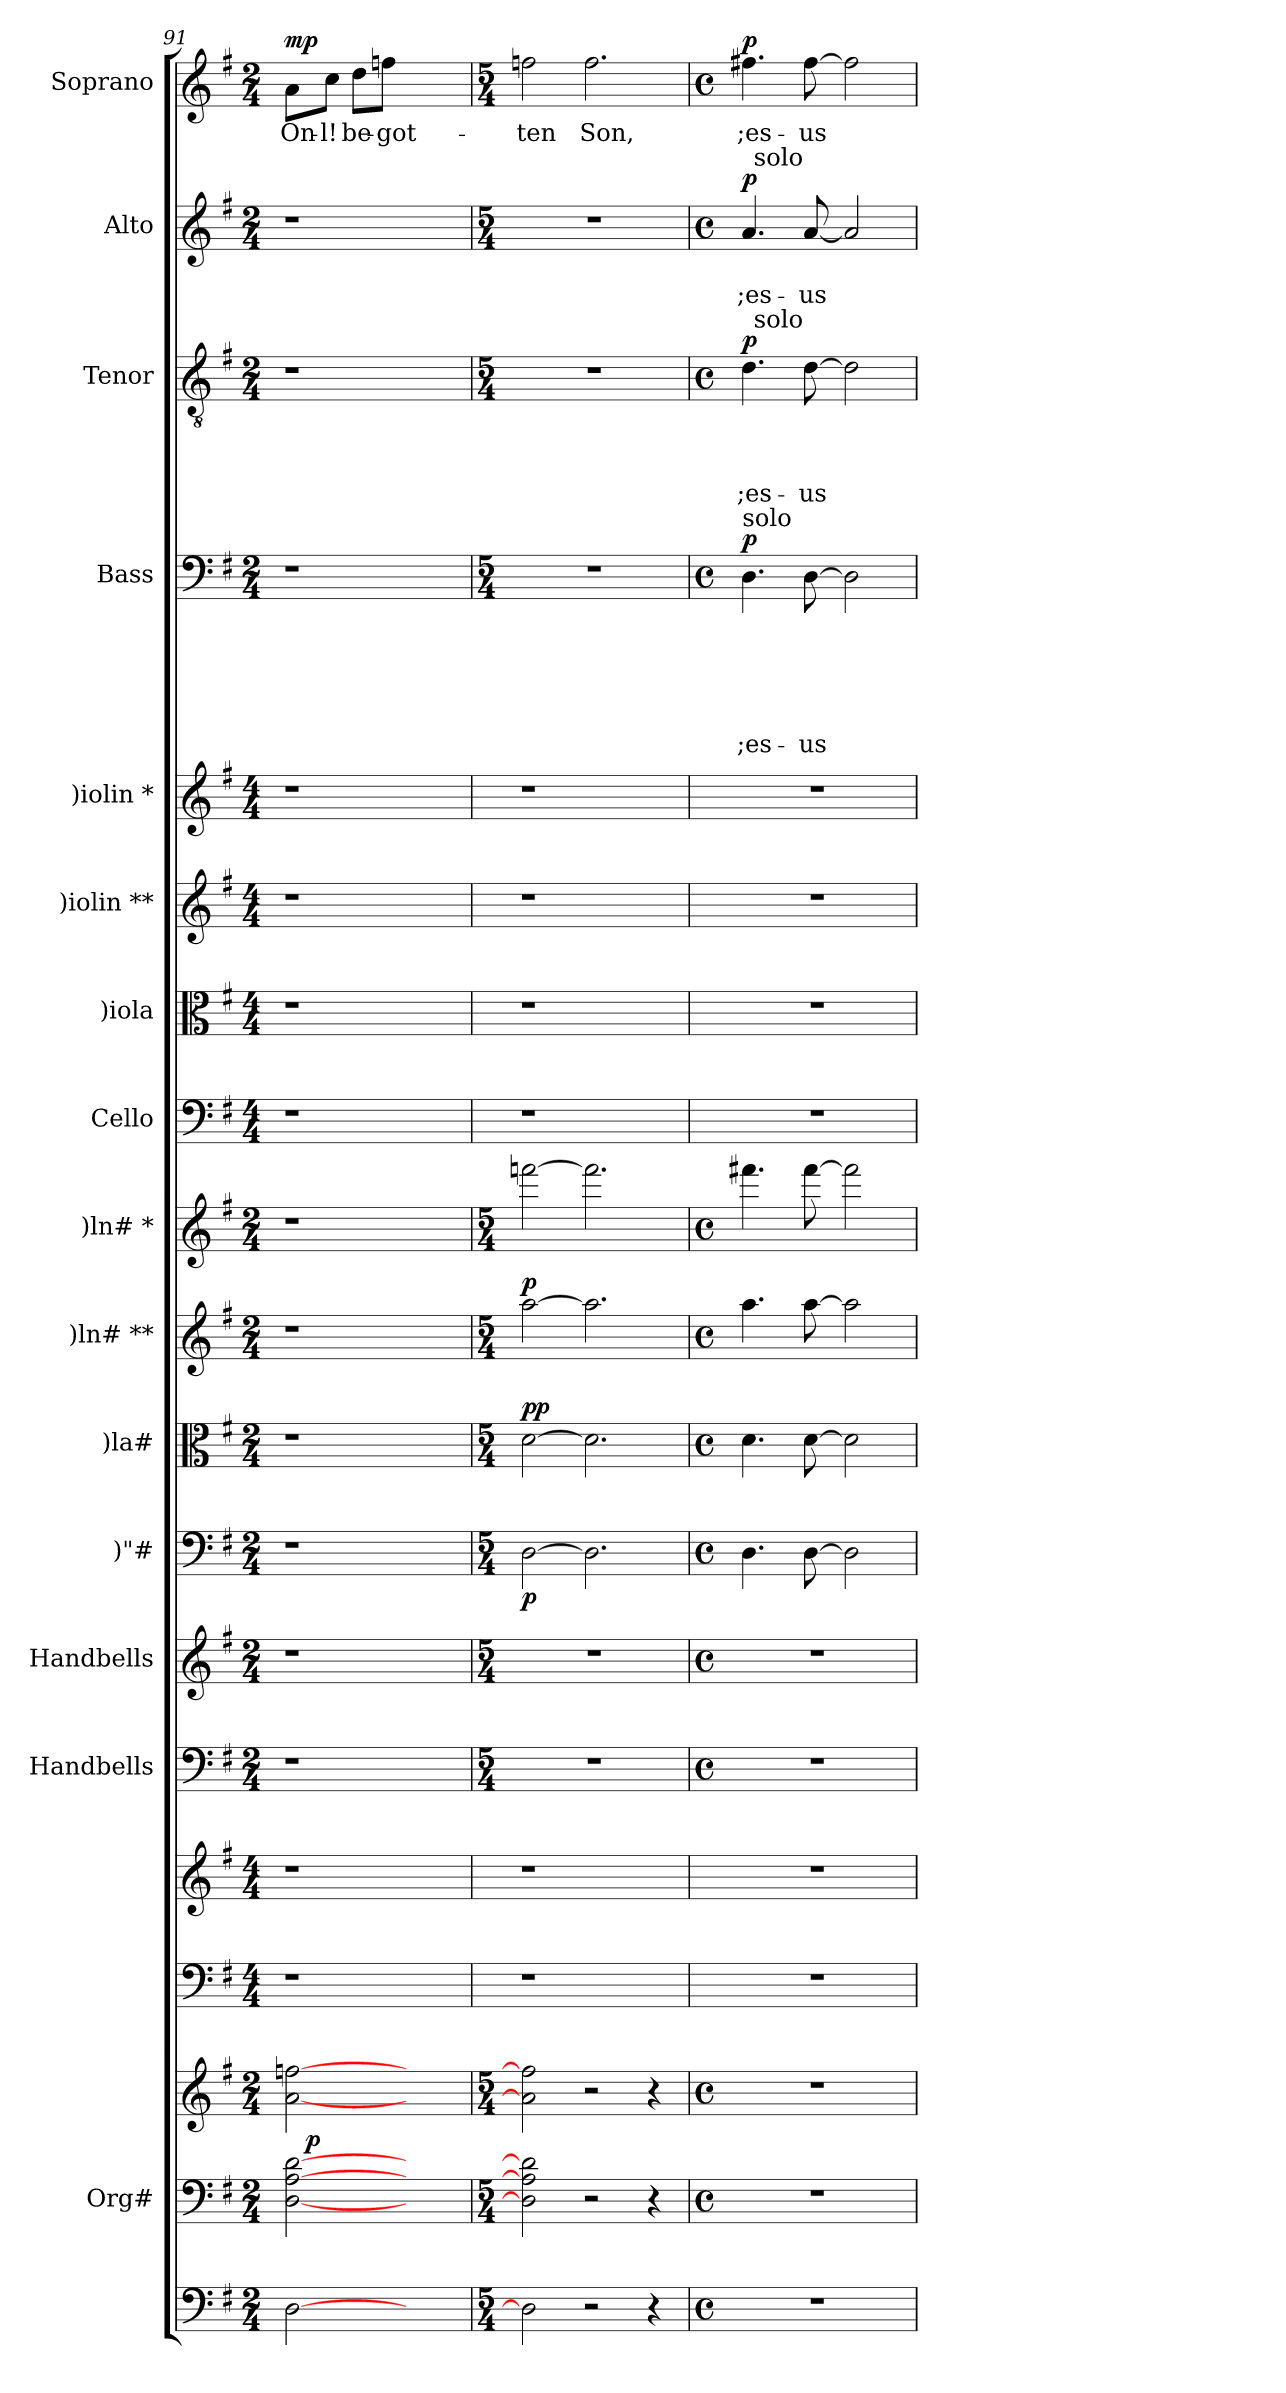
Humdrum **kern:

**kern	**kern	**kern	**dynam	**kern	**kern	**kern	**kern	**kern	**dynam	**kern	**dynam	**kern	**dynam	**kern	**kern	**kern	**kern	**kern	**kern	**text	**text	**text	**text	**text	**text	**dynam	**kern	**text	**text	**text	**text	**dynam	**kern	**text	**text	**dynam	**kern	**text	**dynam
*part18	*part17	*part17	*part17	*part16	*part15	*part14	*part13	*part12	*part12	*part11	*part11	*part10	*part10	*part9	*part8	*part7	*part6	*part5	*part4	*part4	*part4	*part4	*part4	*part4	*part4	*part4	*part3	*part3	*part3	*part3	*part3	*part3	*part2	*part2	*part2	*part2	*part1	*part1	*part1
*staff19	*staff18	*staff17	*staff17/18	*staff16	*staff15	*staff14	*staff13	*staff12	*staff12	*staff11	*staff11	*staff10	*staff10	*staff9	*staff8	*staff7	*staff6	*staff5	*staff4	*staff4	*staff4	*staff4	*staff4	*staff4	*staff4	*staff4	*staff3	*staff3	*staff3	*staff3	*staff3	*staff3	*staff2	*staff2	*staff2	*staff2	*staff1	*staff1	*staff1
*	*I"Org#	*	*	*	*	*I"Handbells	*I"Handbells	*I")"#	*	*I")la#	*	*I")ln# **	*	*I")ln# *	*I"Cello	*I")iola	*I")iolin **	*I")iolin *	*I"Bass	*	*	*	*	*	*	*	*I"Tenor	*	*	*	*	*	*I"Alto	*	*	*	*I"Soprano	*	*
*	*	*	*	*	*	*	*	*	*	*I')la#	*	*I')ln# **	*	*I')ln# *	*	*	*	*	*I'B	*	*	*	*	*	*	*	*I'T	*	*	*	*	*	*I'A	*	*	*	*I'S	*	*
*clefF4	*clefF4	*clefG2	*	*clefF4	*clefG2	*clefF4	*clefG2	*clefF4	*	*clefC3	*	*clefG2	*	*clefG2	*clefF4	*clefC3	*clefG2	*clefG2	*clefF4	*	*	*	*	*	*	*	*clefGv2	*	*	*	*	*	*clefG2	*	*	*	*clefG2	*	*
*k[f#]	*k[f#]	*k[f#]	*	*k[f#]	*k[f#]	*k[f#]	*k[f#]	*k[f#]	*	*k[f#]	*	*k[f#]	*	*k[f#]	*k[f#]	*k[f#]	*k[f#]	*k[f#]	*k[f#]	*	*	*	*	*	*	*	*k[f#]	*	*	*	*	*	*k[f#]	*	*	*	*k[f#]	*	*
*G:	*G:	*G:	*	*G:	*G:	*G:	*G:	*G:	*	*G:	*	*G:	*	*G:	*G:	*G:	*G:	*G:	*G:	*	*	*	*	*	*	*	*G:	*	*	*	*	*	*G:	*	*	*	*G:	*	*
*M2/4	*M2/4	*M2/4	*	*M4/4	*M4/4	*M2/4	*M2/4	*M2/4	*	*M2/4	*	*M2/4	*	*M2/4	*M4/4	*M4/4	*M4/4	*M4/4	*M2/4	*	*	*	*	*	*	*	*M2/4	*	*	*	*	*	*M2/4	*	*	*	*M2/4	*	*
=91	=91	=91	=91	=91	=91	=91	=91	=91	=91	=91	=91	=91	=91	=91	=91	=91	=91	=91	=91	=91	=91	=91	=91	=91	=91	=91	=91	=91	=91	=91	=91	=91	=91	=91	=91	=91	=91	=91	=91
!	!	!	!	!	!	!LO:N:vis=1	!LO:N:vis=1	!LO:N:vis=1	!	!LO:N:vis=1	!	!LO:N:vis=1	!	!LO:N:vis=1	!	!	!	!	!LO:N:vis=1	!	!	!	!	!	!	!	!LO:N:vis=1	!	!	!	!	!	!LO:N:vis=1	!	!	!	!	!LO:LY:b	!LO:DY:a
*	*^	*	*	*	*	*	*	*	*	*	*	*	*	*	*	*	*	*	*	*	*	*	*	*	*	*	*	*	*	*	*	*	*	*	*	*	*	*	*
[>2D\	[<2D\ [>2A\ [>2d\	16ryy	[<2a\ [>2ffn\	.	1r	1r	2r	2r	2r	.	2r	.	2r	.	2r	1r	1r	1r	1r	2r	.	.	.	.	.	.	.	2r	.	.	.	.	.	2r	.	.	.	8a\L	On-	mp
!	!	!	!	!LO:DY:a=2	!	!	!	!	!	!	!	!	!	!	!	!	!	!	!	!	!	!	!	!	!	!	!	!	!	!	!	!	!	!	!	!	!	!	!	!
.	.	2...ryy	.	p	.	.	.	.	.	.	.	.	.	.	.	.	.	.	.	.	.	.	.	.	.	.	.	.	.	.	.	.	.	.	.	.	.	.	.	.
!	!	!	!	!	!	!	!	!	!	!	!	!	!	!	!	!	!	!	!	!	!	!	!	!	!	!	!	!	!	!	!	!	!	!	!	!	!	!	!LO:LY:b:rj	!
.	.	.	.	.	.	.	.	.	.	.	.	.	.	.	.	.	.	.	.	.	.	.	.	.	.	.	.	.	.	.	.	.	.	.	.	.	.	8cc\J	-l!	.
!	!	!	!	!	!	!	!	!	!	!	!	!	!	!	!	!	!	!	!	!	!	!	!	!	!	!	!	!	!	!	!	!	!	!	!	!	!	!	!LO:LY:b	!
.	.	.	.	.	.	.	.	.	.	.	.	.	.	.	.	.	.	.	.	.	.	.	.	.	.	.	.	.	.	.	.	.	.	.	.	.	.	8dd\L	be-	.
!	!	!	!	!	!	!	!	!	!	!	!	!	!	!	!	!	!	!	!	!	!	!	!	!	!	!	!	!	!	!	!	!	!	!	!	!	!	!	!LO:LY:b	!
.	.	.	.	.	.	.	.	.	.	.	.	.	.	.	.	.	.	.	.	.	.	.	.	.	.	.	.	.	.	.	.	.	.	.	.	.	.	8ffn\J	-got-	.
2ryy	2ryy	.	2ryy	.	.	.	2ryy	2ryy	2ryy	.	2ryy	.	2ryy	.	2ryy	.	.	.	.	2ryy	.	.	.	.	.	.	.	2ryy	.	.	.	.	.	2ryy	.	.	.	2ryy	.	.
*	*v	*v	*	*	*	*	*	*	*	*	*	*	*	*	*	*	*	*	*	*	*	*	*	*	*	*	*	*	*	*	*	*	*	*	*	*	*	*	*	*
!!LO:PB:g=z
=92	=92	=92	=92	=92	=92	=92	=92	=92	=92	=92	=92	=92	=92	=92	=92	=92	=92	=92	=92	=92	=92	=92	=92	=92	=92	=92	=92	=92	=92	=92	=92	=92	=92	=92	=92	=92	=92	=92	=92
*M5/4	*M5/4	*M5/4	*	*	*	*M5/4	*M5/4	*M5/4	*	*M5/4	*	*M5/4	*	*M5/4	*	*	*	*	*M5/4	*	*	*	*	*	*	*	*M5/4	*	*	*	*	*	*M5/4	*	*	*	*M5/4	*	*
*	*^	*	*	*	*	*	*	*	*	*	*	*	*	*	*	*	*	*	*	*	*	*	*	*	*	*	*	*	*	*	*	*	*	*	*	*	*	*	*
!	!	!	!	!	!	!	!LO:N:vis=1	!LO:N:vis=1	!	!LO:DY:b	!	!LO:DY:a	!	!	!	!	!	!	!	!LO:N:vis=1	!	!	!	!	!	!	!	!LO:N:vis=1	!	!	!	!	!	!LO:N:vis=1	!	!	!	!	!LO:LY:b	!
!	!	!	!	!	!	!	!	!	!	!	!	!LO:DY:n=1:b	!	!LO:DY:a	!	!	!	!	!	!	!	!	!	!	!	!	!	!	!	!	!	!	!	!	!	!	!	!	!	!
*	*v	*v	*	*	*	*	*	*	*	*	*	*	*	*	*	*	*	*	*	*	*	*	*	*	*	*	*	*	*	*	*	*	*	*	*	*	*	*	*	*
2D\]	2D\] 2A\] 2d\]	2a\] 2ff\]	.	1r	1r	4%5r	4%5r	[>2D\	p	[>2d\	p p	[>2aa\	p	[>2fffn\	1r	1r	1r	1r	4%5r	.	.	.	.	.	.	.	4%5r	.	.	.	.	.	4%5r	.	.	.	2ffn\	-ten	.
!	!	!	!	!	!	!	!	!	!	!	!	!	!	!	!	!	!	!	!	!	!	!	!	!	!	!	!	!	!	!	!	!	!	!	!	!	!	!LO:LY:b	!
2r	2r	2r	.	.	.	.	.	2.D\]	.	2.d\]	.	2.aa\]	.	2.fff\]	.	.	.	.	.	.	.	.	.	.	.	.	.	.	.	.	.	.	.	.	.	.	2.ff\	Son,	.
4r	4r	4r	.	4ryy	4ryy	.	.	.	.	.	.	.	.	.	4ryy	4ryy	4ryy	4ryy	.	.	.	.	.	.	.	.	.	.	.	.	.	.	.	.	.	.	.	.	.
=93	=93	=93	=93	=93	=93	=93	=93	=93	=93	=93	=93	=93	=93	=93	=93	=93	=93	=93	=93	=93	=93	=93	=93	=93	=93	=93	=93	=93	=93	=93	=93	=93	=93	=93	=93	=93	=93	=93	=93
*M4/4	*M4/4	*M4/4	*	*	*	*M4/4	*M4/4	*M4/4	*	*M4/4	*	*M4/4	*	*M4/4	*	*	*	*	*M4/4	*	*	*	*	*	*	*	*M4/4	*	*	*	*	*	*M4/4	*	*	*	*M4/4	*	*
*met(c)	*met(c)	*met(c)	*	*	*	*met(c)	*met(c)	*met(c)	*	*met(c)	*	*met(c)	*	*met(c)	*	*	*	*	*met(c)	*	*	*	*	*	*	*	*met(c)	*	*	*	*	*	*met(c)	*	*	*	*met(c)	*	*
!	!	!	!	!	!	!	!	!	!	!	!	!	!	!	!	!	!	!	!LO:TX:a:t=solo	!	!	!	!	!	!	!	!	!	!	!	!	!	!	!	!	!	!	!	!
!	!	!	!	!	!	!	!	!	!	!	!	!	!	!	!	!	!	!	!	!	!	!	!	!	!LO:LY:b	!LO:DY:a	!	!	!	!	!LO:LY:b	!LO:DY:a	!	!	!LO:LY:b	!LO:DY:a	!	!LO:LY:b	!LO:DY:a
*	*	*	*	*	*	*	*	*	*	*	*	*	*	*	*	*	*	*	*	*	*	*	*	*	*	*	*^	*	*	*	*	*	*^	*	*	*	*	*	*
1r	1r	1r	.	1r	1r	1r	1r	4.D\	.	4.d\	.	4.aa\	.	4.fff#X\	1r	1r	1r	1r	4.D\	.	.	.	.	.	;es-	p	4.d\	32ryy	.	.	.	;es-	p	4.a/	32ryy	.	;es-	p	4.ff#X\	;es-	p
!	!	!	!	!	!	!	!	!	!	!	!	!	!	!	!	!	!	!	!	!	!	!	!	!	!	!	!	!	!	!	!	!	!	!	!LO:TX:a:t=solo	!	!	!	!	!	!
!	!	!	!	!	!	!	!	!	!	!	!	!	!	!	!	!	!	!	!	!	!	!	!	!	!	!	!	!LO:TX:a:t=solo	!	!	!	!	!	!	!	!	!	!	!	!	!
.	.	.	.	.	.	.	.	.	.	.	.	.	.	.	.	.	.	.	.	.	.	.	.	.	.	.	.	2ryy	.	.	.	.	.	.	2ryy	.	.	.	.	.	.
!	!	!	!	!	!	!	!	!	!	!	!	!	!	!	!	!	!	!	!	!	!	!	!	!	!LO:LY:b	!	!	!	!	!	!	!LO:LY:b	!	!	!	!	!LO:LY:b	!	!	!LO:LY:b	!
.	.	.	.	.	.	.	.	[>8D\	.	[>8d\	.	[>8aa\	.	[>8fff#\	.	.	.	.	[>8D\	.	.	.	.	.	-us	.	[>8d\	.	.	.	.	-us	.	[<8a/	.	.	-us	.	[>8ff#\	-us	.
.	.	.	.	.	.	.	.	2D\]	.	2d\]	.	2aa\]	.	2fff#\]	.	.	.	.	2D\]	.	.	.	.	.	.	.	2d\]	.	.	.	.	.	.	2a/]	.	.	.	.	2ff#\]	.	.
.	.	.	.	.	.	.	.	.	.	.	.	.	.	.	.	.	.	.	.	.	.	.	.	.	.	.	.	4...ryy	.	.	.	.	.	.	4...ryy	.	.	.	.	.	.
*	*	*	*	*	*	*	*	*	*	*	*	*	*	*	*	*	*	*	*	*	*	*	*	*	*	*	*v	*v	*	*	*	*	*	*	*	*	*	*	*	*	*
*	*	*	*	*	*	*	*	*	*	*	*	*	*	*	*	*	*	*	*	*	*	*	*	*	*	*	*	*	*	*	*	*	*v	*v	*	*	*	*	*	*
=	=	=	=	=	=	=	=	=	=	=	=	=	=	=	=	=	=	=	=	=	=	=	=	=	=	=	=	=	=	=	=	=	=	=	=	=	=	=	=
*-	*-	*-	*-	*-	*-	*-	*-	*-	*-	*-	*-	*-	*-	*-	*-	*-	*-	*-	*-	*-	*-	*-	*-	*-	*-	*-	*-	*-	*-	*-	*-	*-	*-	*-	*-	*-	*-	*-	*-
